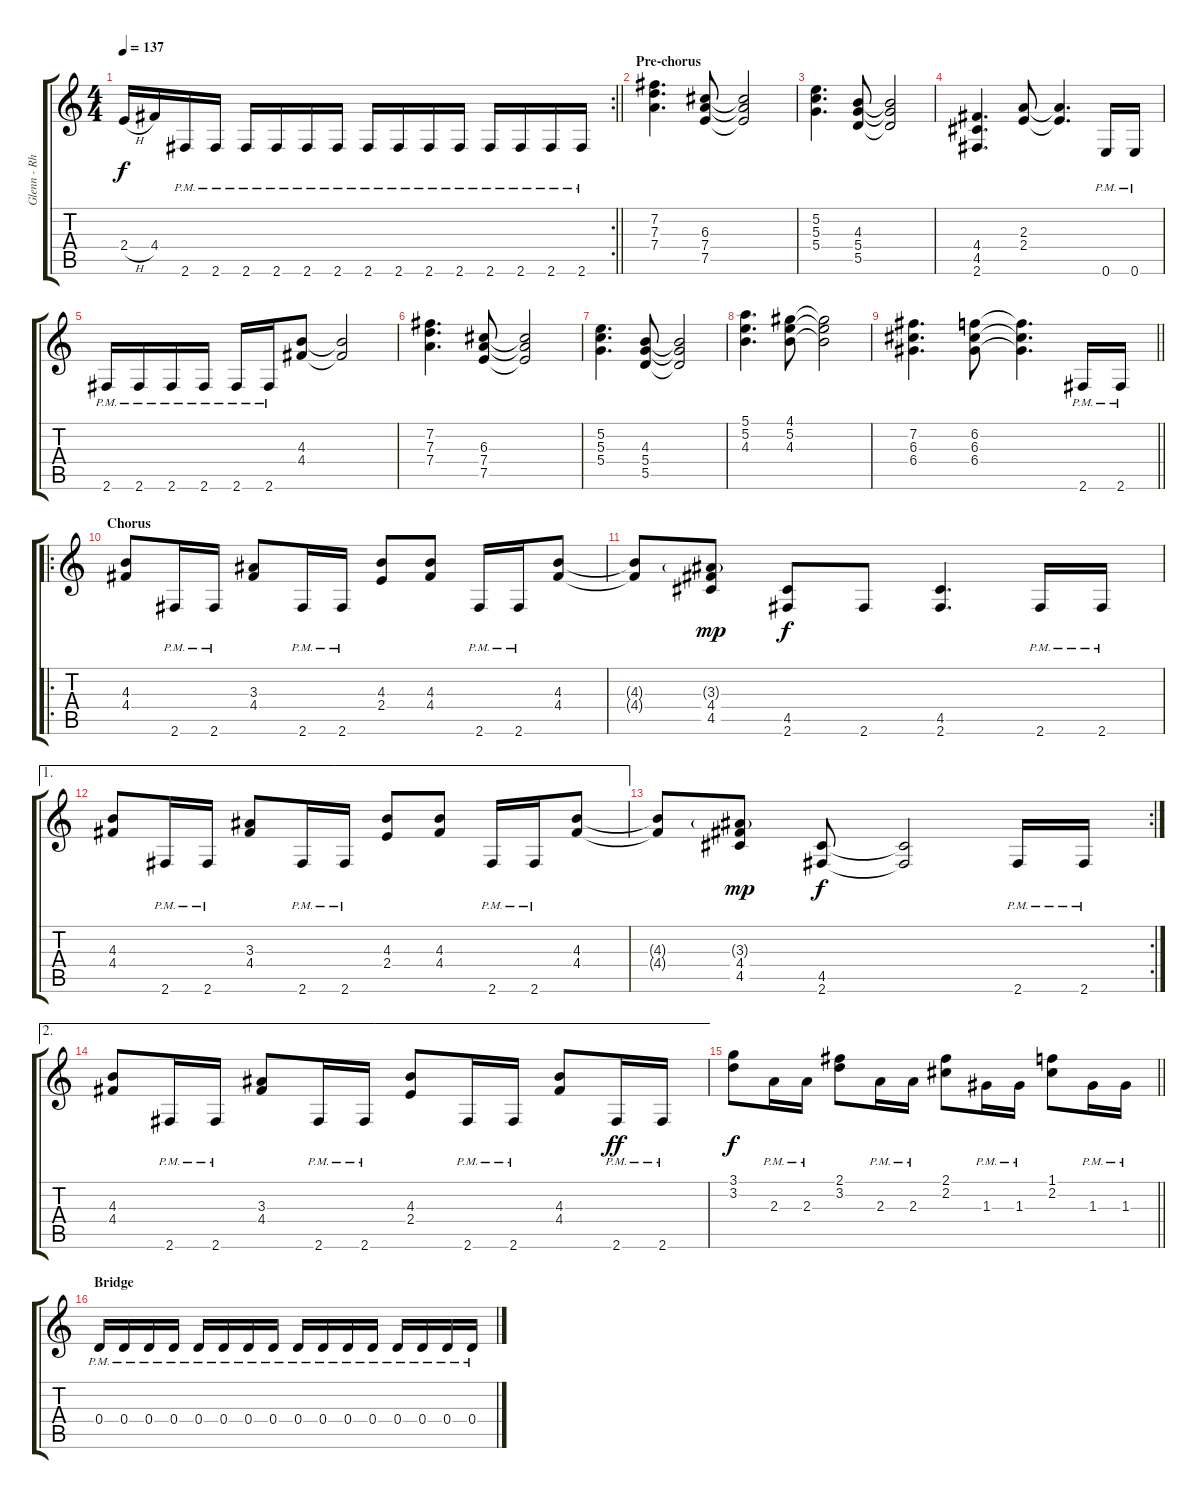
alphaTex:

\track ("Glenn - Rhythm" "Glenn - Rh") {instrument overdrivenguitar}
\staff {score tabs}
\tuning (E4 B3 G3 D3 A2 E2) {hide}
\rc 2
\ts (4 4)
\tempo 137
\clef g2
\barLineRight lightlight
\ks c
2.4{h}.16{dy f} 4.4.16 2.6{pm}.16 2.6{pm}.16 2.6{pm}.16 2.6{pm}.16 2.6{pm}.16 2.6{pm}.16 2.6{pm}.16 2.6{pm}.16 2.6{pm}.16 2.6{pm}.16 2.6{pm}.16 2.6{pm}.16 2.6{pm}.16 2.6{pm}.16 |
\section ("" "Pre-chorus")
(7.2 7.3 7.4).4{d} (6.3 7.4 7.5).8 (6.3{t} 7.4{t} 7.5{t}).2 |
(5.2 5.3 5.4).4{d} (4.3 5.4 5.5).8 (4.3{t} 5.4{t} 5.5{t}).2 |
(4.4 4.5 2.6).4{d} (2.3 2.4).8 (2.3{t} 2.4{t}).4{d} 0.6{pm}.16 0.6{pm}.16 |
2.6{pm}.16 2.6{pm}.16 2.6{pm}.16 2.6{pm}.16 2.6{pm}.16 2.6{pm}.16 (4.3 4.4).8 (4.3{t} 4.4{t}).2 |
(7.2 7.3 7.4).4{d} (6.3 7.4 7.5).8 (6.3{t} 7.4{t} 7.5{t}).2 |
(5.2 5.3 5.4).4{d} (4.3 5.4 5.5).8 (4.3{t} 5.4{t} 5.5{t}).2 |
(5.1 5.2 4.3).4{d} (4.1 5.2 4.3).8 (4.1{t} 5.2{t} 4.3{t}).2 |
\barLineRight lightlight
(7.2 6.3 6.4).4{d} (6.2 6.3 6.4).8 (6.2{t} 6.3{t} 6.4{t}).4{d} 2.6{pm}.16 2.6{pm}.16 |
\ro
\section ("" "Chorus")
(4.3 4.4).8 2.6{pm}.16 2.6{pm}.16 (3.3 4.4).8 2.6{pm}.16 2.6{pm}.16 (4.3 2.4).8 (4.3 4.4).8 2.6{pm}.16 2.6{pm}.16 (4.3 4.4).8 |
(4.3{t} 4.4{t}).8 (3.3{g} 4.4 4.5).8{dy mp} (4.5 2.6).8{dy f} 2.6.8 (4.5 2.6).4{d} 2.6{pm}.16 2.6{pm}.16 |
\ae 1
(4.3 4.4).8 2.6{pm}.16 2.6{pm}.16 (3.3 4.4).8 2.6{pm}.16 2.6{pm}.16 (4.3 2.4).8 (4.3 4.4).8 2.6{pm}.16 2.6{pm}.16 (4.3 4.4).8 |
\rc 2
(4.3{t} 4.4{t}).8 (3.3{g} 4.4 4.5).8{dy mp} (4.5 2.6).8{dy f} (4.5{t} 2.6{t}).2 2.6{pm}.16 2.6{pm}.16 |
\ae 2
(4.3 4.4).8 2.6{pm}.16 2.6{pm}.16 (3.3 4.4).8 2.6{pm}.16 2.6{pm}.16 (4.3 2.4).8 2.6{pm}.16 2.6{pm}.16 (4.3 4.4).8 2.6{pm}.16{dy ff} 2.6{pm}.16 |
\barLineRight lightlight
(3.1 3.2).8{dy f} 2.3{pm}.16 2.3{pm}.16 (2.1 3.2).8 2.3{pm}.16 2.3{pm}.16 (2.1 2.2).8 1.3{pm}.16 1.3{pm}.16 (1.1 2.2).8 1.3{pm}.16 1.3{pm}.16 |
\section ("" "Bridge")
0.4{pm}.16 0.4{pm}.16 0.4{pm}.16 0.4{pm}.16 0.4{pm}.16 0.4{pm}.16 0.4{pm}.16 0.4{pm}.16 0.4{pm}.16 0.4{pm}.16 0.4{pm}.16 0.4{pm}.16 0.4{pm}.16 0.4{pm}.16 0.4{pm}.16 0.4{pm}.16
